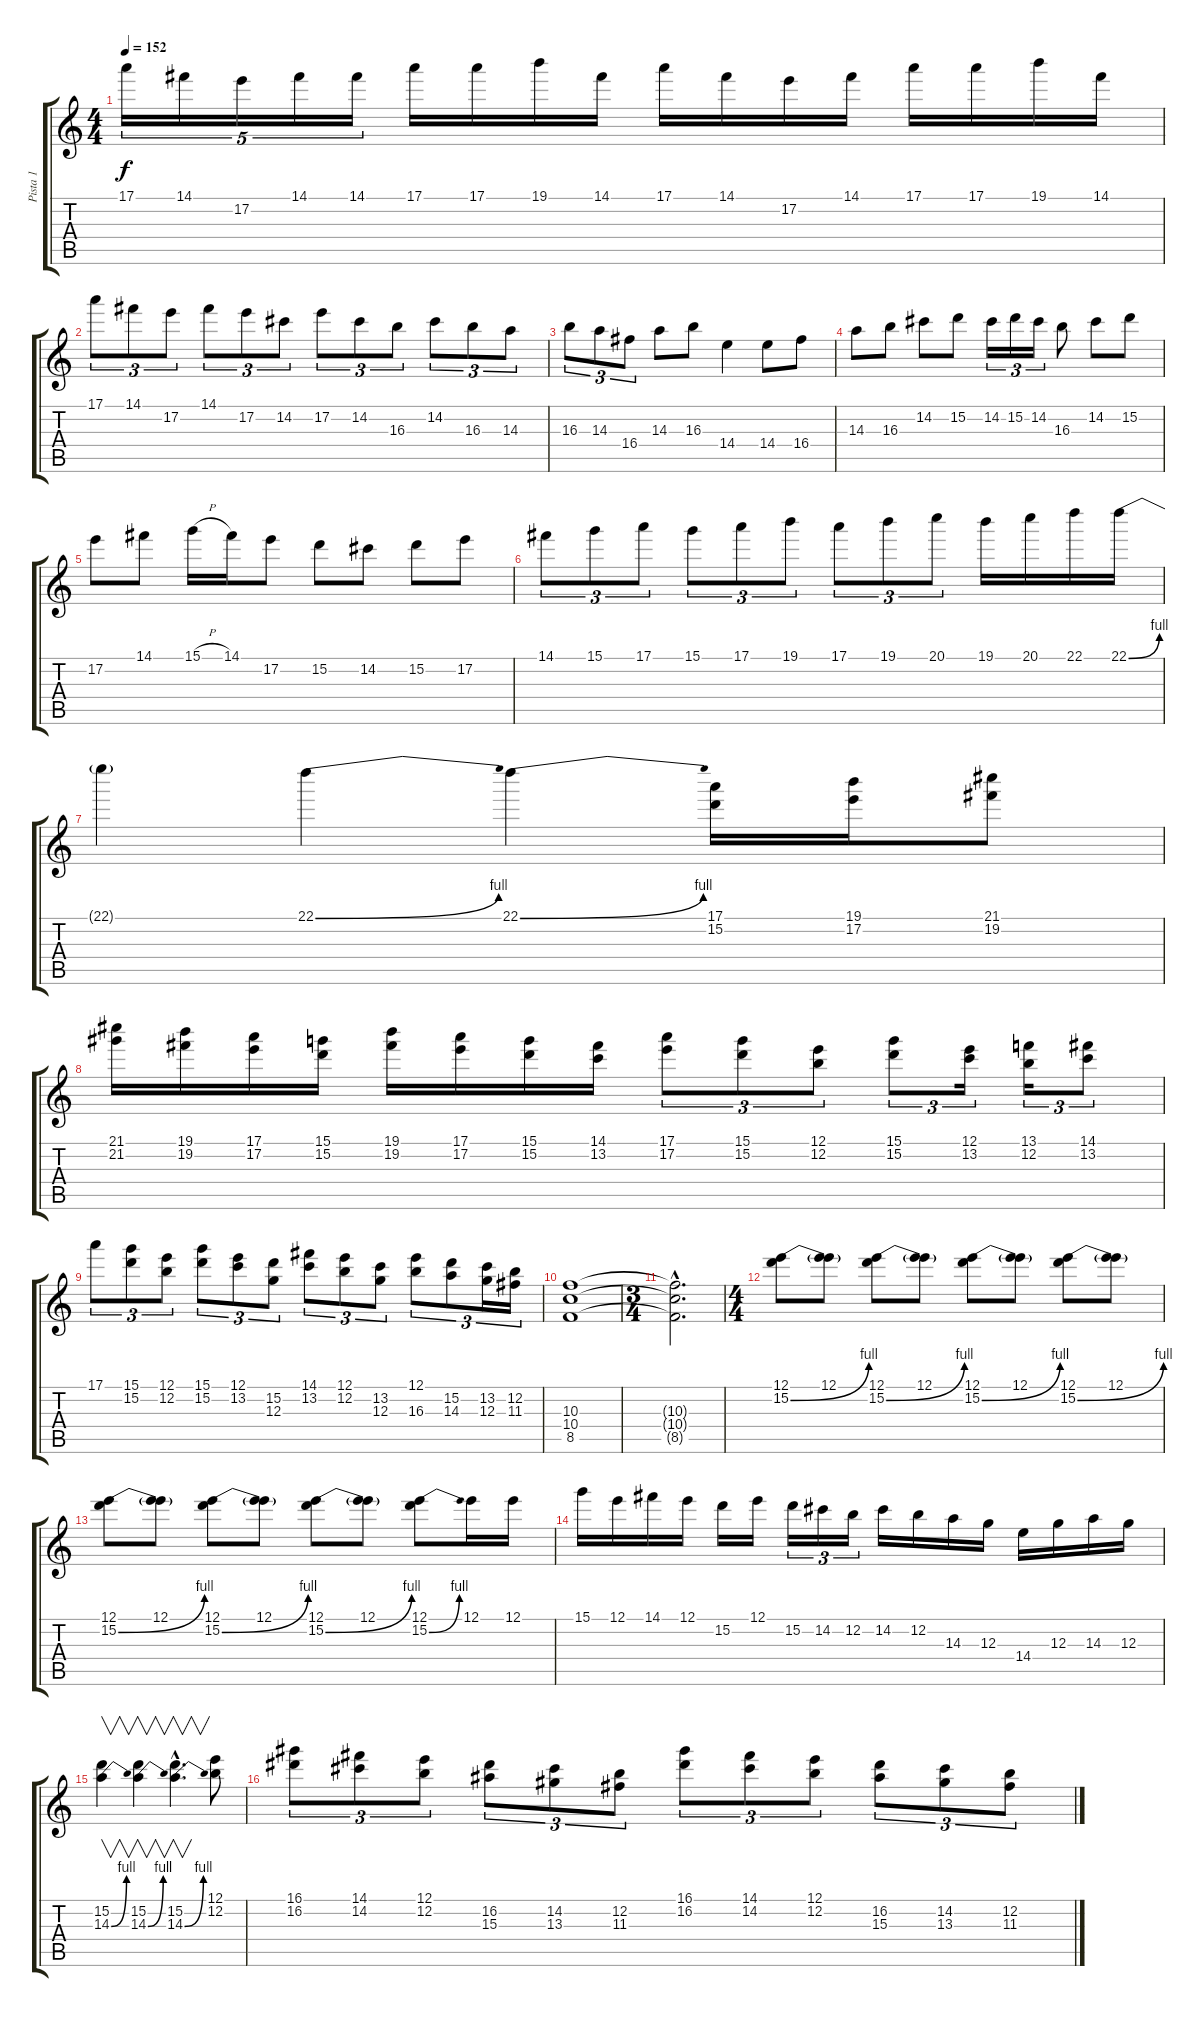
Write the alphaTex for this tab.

\track ("Pista 1" "Pista 1") {instrument overdrivenguitar}
\staff {score tabs}
\tuning (E4 B3 G3 D3 A2 E2) {hide}
\ts (4 4)
\tempo 152
\clef g2
\ks c
17.1.16{tu (5 4) dy f} 14.1.16{tu (5 4)} 17.2.16{tu (5 4)} 14.1.16{tu (5 4)} 14.1.16{tu (5 4)} 17.1.16 17.1.16 19.1.16 14.1.16 17.1.16 14.1.16 17.2.16 14.1.16 17.1.16 17.1.16 19.1.16 14.1.16 |
17.1.8{tu (3 2)} 14.1.8{tu (3 2)} 17.2.8{tu (3 2)} 14.1.8{tu (3 2)} 17.2.8{tu (3 2)} 14.2.8{tu (3 2)} 17.2.8{tu (3 2)} 14.2.8{tu (3 2)} 16.3.8{tu (3 2)} 14.2.8{tu (3 2)} 16.3.8{tu (3 2)} 14.3.8{tu (3 2)} |
16.3.8{tu (3 2)} 14.3.8{tu (3 2)} 16.4.8{tu (3 2)} 14.3.8 16.3.8 14.4.4 14.4.8 16.4.8 |
14.3.8 16.3.8 14.2.8 15.2.8 14.2.16{tu (3 2)} 15.2.16{tu (3 2)} 14.2.16{tu (3 2)} 16.3.8 14.2.8 15.2.8 |
17.2.8 14.1.8 15.1{h}.16 14.1.16 17.2.8 15.2.8 14.2.8 15.2.8 17.2.8 |
14.1.8{tu (3 2)} 15.1.8{tu (3 2)} 17.1.8{tu (3 2)} 15.1.8{tu (3 2)} 17.1.8{tu (3 2)} 19.1.8{tu (3 2)} 17.1.8{tu (3 2)} 19.1.8{tu (3 2)} 20.1.8{tu (3 2)} 19.1.16 20.1.16 22.1.16 22.1{be (bend 0 0 60 4)}.16 |
22.1{t}.4 22.1{be (bend 0 0 60 4)}.4 22.1{be (bend 0 0 60 4)}.4 (17.1 15.2).16 (19.1 17.2).16 (21.1 19.2).8 |
(21.1 21.2).16 (19.1 19.2).16 (17.1 17.2).16 (15.1 15.2).16 (19.1 19.2).16 (17.1 17.2).16 (15.1 15.2).16 (14.1 13.2).16 (17.1 17.2).8{tu (3 2)} (15.1 15.2).8{tu (3 2)} (12.1 12.2).8{tu (3 2)} (15.1 15.2).8{tu (3 2)} (12.1 13.2).16{tu (3 2)} (13.1 12.2).16{tu (3 2)} (14.1 13.2).8{tu (3 2)} |
17.1.8{tu (3 2)} (15.1 15.2).8{tu (3 2)} (12.1 12.2).8{tu (3 2)} (15.1 15.2).8{tu (3 2)} (12.1 13.2).8{tu (3 2)} (15.2 12.3).8{tu (3 2)} (14.1 13.2).8{tu (3 2)} (12.1 12.2).8{tu (3 2)} (13.2 12.3).8{tu (3 2)} (12.1 16.3).8{tu (3 2)} (15.2 14.3).8{tu (3 2)} (13.2 12.3).16{tu (3 2)} (12.2 11.3).16{tu (3 2)} |
(10.3 10.4 8.5).1 |
\ts (3 4)
(10.3{hac t} 10.4{hac t} 8.5{hac t}).2{d} |
\ts (4 4)
(12.1 15.2{be (bend 0 0 60 4)}).8 (12.1 15.2{t}).8 (12.1 15.2{be (bend 0 0 60 4)}).8 (12.1 15.2{t}).8 (12.1 15.2{be (bend 0 0 60 4)}).8 (12.1 15.2{t}).8 (12.1 15.2{be (bend 0 0 60 4)}).8 (12.1 15.2{t}).8 |
(12.1 15.2{be (bend 0 0 60 4)}).8 (12.1 15.2{t}).8 (12.1 15.2{be (bend 0 0 60 4)}).8 (12.1 15.2{t}).8 (12.1 15.2{be (bend 0 0 60 4)}).8 (12.1 15.2{t}).8 (12.1 15.2{be (bend 0 0 60 4)}).8 12.1.16 12.1.16 |
15.1.16 12.1.16 14.1.16 12.1.16 15.2.16 12.1.16 15.2.16{tu (3 2)} 14.2.16{tu (3 2)} 12.2.16{tu (3 2)} 14.2.16 12.2.16 14.3.16 12.3.16 14.4.16 12.3.16 14.3.16 12.3.16 |
(15.2 14.3{be (bend 0 0 60 4)}).4{v} (15.2 14.3{be (bend 0 0 60 4)}).4{v} (15.2{hac} 14.3{be (bend 0 0 60 4) hac}).4{v d} (12.1 12.2).8 |
(16.1 16.2).8{tu (3 2)} (14.1 14.2).8{tu (3 2)} (12.1 12.2).8{tu (3 2)} (16.2 15.3).8{tu (3 2)} (14.2 13.3).8{tu (3 2)} (12.2 11.3).8{tu (3 2)} (16.1 16.2).8{tu (3 2)} (14.1 14.2).8{tu (3 2)} (12.1 12.2).8{tu (3 2)} (16.2 15.3).8{tu (3 2)} (14.2 13.3).8{tu (3 2)} (12.2 11.3).8{tu (3 2)}
